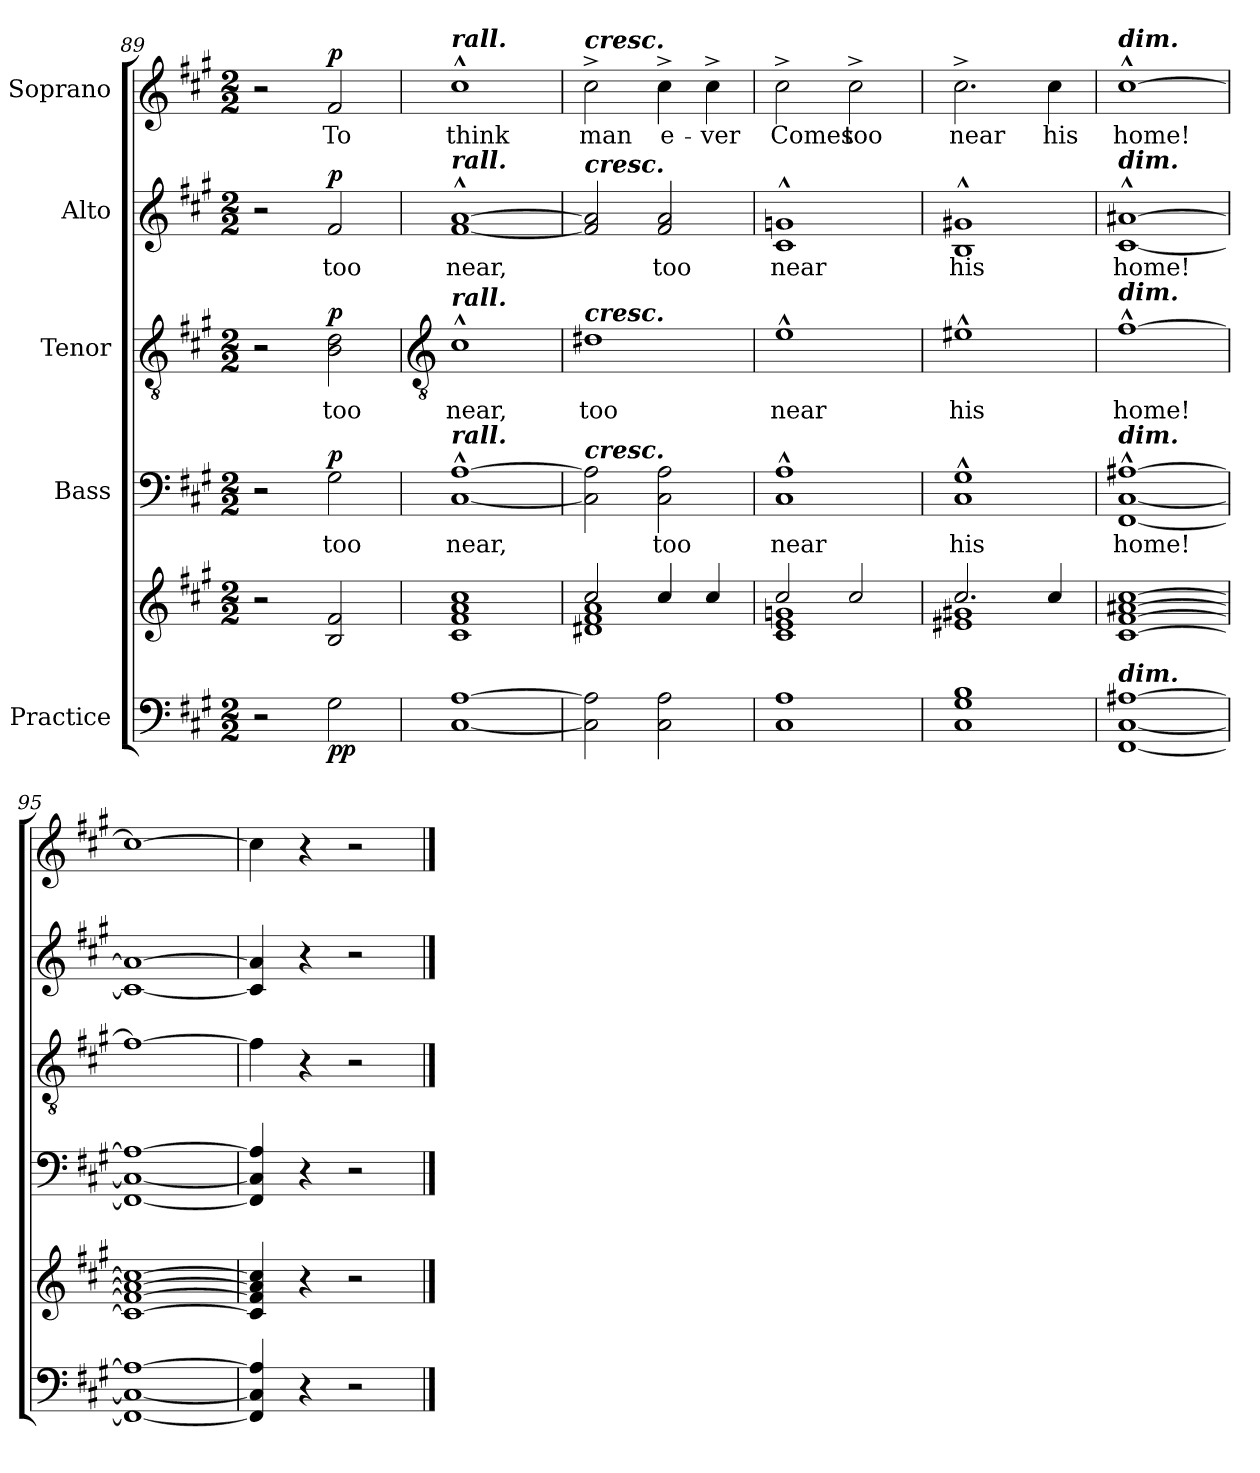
**kern	**kern	**dynam	**kern	**text	**dynam	**kern	**text	**dynam	**kern	**text	**dynam	**kern	**text	**dynam
*part5	*part5	*part5	*part4	*part4	*part4	*part3	*part3	*part3	*part2	*part2	*part2	*part1	*part1	*part1
*staff6	*staff5	*staff5/6	*staff4	*staff4	*staff4	*staff3	*staff3	*staff3	*staff2	*staff2	*staff2	*staff1	*staff1	*staff1
*I"Practice	*	*	*I"Bass	*	*	*I"Tenor	*	*	*I"Alto	*	*	*I"Soprano	*	*
*clefF4	*clefG2	*	*clefF4	*	*	*clefGv2	*	*	*clefG2	*	*	*clefG2	*	*
*k[f#c#g#]	*k[f#c#g#]	*	*k[f#c#g#]	*	*	*k[f#c#g#]	*	*	*k[f#c#g#]	*	*	*k[f#c#g#]	*	*
*A:	*A:	*	*A:	*	*	*A:	*	*	*A:	*	*	*A:	*	*
*M2/2	*M2/2	*	*M2/2	*	*	*M2/2	*	*	*M2/2	*	*	*M2/2	*	*
=89	=89	=89	=89	=89	=89	=89	=89	=89	=89	=89	=89	=89	=89	=89
2r	2r	.	2r	.	.	2r	.	.	2r	.	.	2r	.	.
!	!	!LO:DY:b=2	!	!LO:LY:b	!	!	!LO:LY:b	!	!	!LO:LY:b	!	!	!LO:LY:b	!
!	!	!LO:DY:n=1:b	!	!	!LO:DY:b	!	!	!LO:DY:b	!	!	!LO:DY:b	!	!	!LO:DY:b
2G#	2B 2f#	p p	2G#	too	p	2B\ 2d\	too	p	2f#	too	p	2f#	To	p
!!LO:LB:g=z
=90	=90	=90	=90	=90	=90	=90	=90	=90	=90	=90	=90	=90	=90	=90
*	*	*	*	*	*	*clefGv2	*	*	*	*	*	*	*	*
*	*^	*	*	*	*	*	*	*	*	*	*	*	*	*
!	!	!	!	!	!	!	!	!	!	!	!	!	!LO:TX:a:Bi:t=rall.	!	!
!	!	!	!	!	!	!	!	!	!	!LO:TX:a:Bi:t=rall.	!	!	!	!	!
!	!	!	!	!	!	!	!LO:TX:a:Bi:t=rall.	!	!	!	!	!	!	!	!
!	!	!	!	!LO:TX:a:Bi:t=rall.	!	!	!	!	!	!	!	!	!	!	!
!	!	!	!	!	!LO:LY:b	!	!	!LO:LY:b	!	!	!LO:LY:b	!	!	!LO:LY:b	!
[1C# [1A	1c# 1f# 1a 1cc#	1ryy	.	[1C#^^ [1A^^	near,	.	1c#^^	near,	.	[1f#^^ [1a^^	near,	.	1cc#^^	think	.
=91	=91	=91	=91	=91	=91	=91	=91	=91	=91	=91	=91	=91	=91	=91	=91
!	!	!	!	!	!	!	!	!	!	!	!	!	!LO:TX:a:Bi:t=cresc.	!	!
!	!	!	!	!	!	!	!	!	!	!LO:TX:a:Bi:t=cresc.	!	!	!	!	!
!	!	!	!	!	!	!	!LO:TX:a:Bi:t=cresc.	!	!	!	!	!	!	!	!
!	!	!	!	!LO:TX:a:Bi:t=cresc.	!	!	!	!	!	!	!	!	!	!	!
!	!	!	!	!	!	!	!	!LO:LY:b	!	!	!	!	!	!LO:LY:b	!
2C#] 2A]	2cc#/	1d#X\ 1f#\ 1a\	.	2C#] 2A]	.	.	1d#X	too	.	2f#] 2a]	.	.	2cc#^	man	.
!	!	!	!	!	!LO:LY:b	!	!	!	!	!	!LO:LY:b	!	!	!LO:LY:b	!
2C# 2A	4cc#/	.	.	2C# 2A	too	.	.	.	.	2f# 2a	too	.	4cc#^	e-	.
!	!	!	!	!	!	!	!	!	!	!	!	!	!	!LO:LY:b	!
.	4cc#/	.	.	.	.	.	.	.	.	.	.	.	4cc#^	-ver	.
=92	=92	=92	=92	=92	=92	=92	=92	=92	=92	=92	=92	=92	=92	=92	=92
!	!	!	!	!	!LO:LY:b	!	!	!LO:LY:b	!	!	!LO:LY:b	!	!	!LO:LY:b	!
1C# 1A	2cc#/	1c#\ 1e\ 1gn\	.	1C#^^ 1A^^	near	.	1e^^	near	.	1c#^^ 1gn^^	near	.	2cc#^	Comes	.
!	!	!	!	!	!	!	!	!	!	!	!	!	!	!LO:LY:b	!
.	2cc#/	.	.	.	.	.	.	.	.	.	.	.	2cc#^	too	.
=93	=93	=93	=93	=93	=93	=93	=93	=93	=93	=93	=93	=93	=93	=93	=93
!	!	!	!	!	!LO:LY:b	!	!	!LO:LY:b	!	!	!LO:LY:b	!	!	!LO:LY:b	!
1C# 1G# 1B	2.cc#/	1e#X\ 1g#X\	.	1C#^^ 1G#^^	his	.	1e#X^^	his	.	1B^^ 1g#X^^	his	.	2.cc#^	near	.
!	!	!	!	!	!	!	!	!	!	!	!	!	!	!LO:LY:b	!
.	4cc#/	.	.	.	.	.	.	.	.	.	.	.	4cc#	his	.
=94	=94	=94	=94	=94	=94	=94	=94	=94	=94	=94	=94	=94	=94	=94	=94
!	!	!	!	!	!	!	!	!	!	!	!	!	!LO:TX:a:Bi:t=dim.	!	!
!	!	!	!	!	!	!	!	!	!	!LO:TX:a:Bi:t=dim.	!	!	!	!	!
!	!	!	!	!	!	!	!LO:TX:a:Bi:t=dim.	!	!	!	!	!	!	!	!
!	!	!	!	!LO:TX:a:Bi:t=dim.	!	!	!	!	!	!	!	!	!	!	!
!LO:TX:a:Bi:t=dim.	!	!	!	!	!	!	!	!	!	!	!	!	!	!	!
!	!	!	!	!	!LO:LY:b	!	!	!LO:LY:b	!	!	!LO:LY:b	!	!	!LO:LY:b	!
[1FF# [1C# [1A#X	[1c# [1f# [1a#X [1cc#	1ryy	.	[1FF#^^ [1C#^^ [1A#X^^	home!	.	[1f#^^	home!	.	[1c#^^ [1a#X^^	home!	.	[1cc#^^	home!	.
=95	=95	=95	=95	=95	=95	=95	=95	=95	=95	=95	=95	=95	=95	=95	=95
1FF#_ 1C#_ 1A#_	1c#_ 1f#_ 1a#_ 1cc#_	1ryy	.	1FF#_ 1C#_ 1A#_	.	.	1f#_	.	.	1c#_ 1a#_	.	.	1cc#_	.	.
=96	=96	=96	=96	=96	=96	=96	=96	=96	=96	=96	=96	=96	=96	=96	=96
4FF#] 4C#] 4A#]	4c#] 4f#] 4a#] 4cc#]	2ryy	.	4FF#] 4C#] 4A#]	.	.	4f#]	.	.	4c#] 4a#]	.	.	4cc#]	.	.
4r	4r	.	.	4r	.	.	4r	.	.	4r	.	.	4r	.	.
2r	2r	2ryy	.	2r	.	.	2r	.	.	2r	.	.	2r	.	.
*	*v	*v	*	*	*	*	*	*	*	*	*	*	*	*	*
==	==	==	==	==	==	==	==	==	==	==	==	==	==	==
*-	*-	*-	*-	*-	*-	*-	*-	*-	*-	*-	*-	*-	*-	*-
